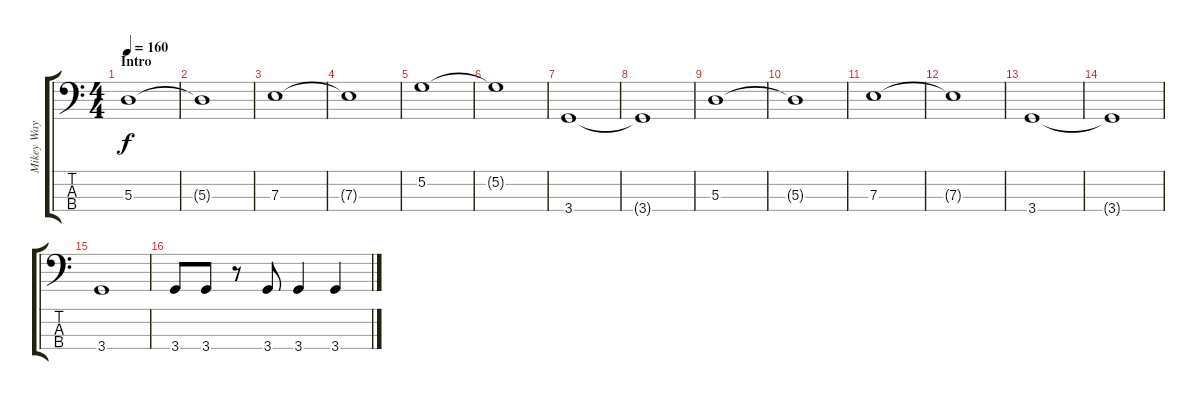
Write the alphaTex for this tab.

\track ("Mikey Way" "Mikey Way") {instrument electricbasspick}
\staff {score tabs}
\tuning (G2 D2 A1 E1) {hide}
\ts (4 4)
\section ("" "Intro")
\tempo 160
\clef f4
\ks c
5.3.1{dy f instrument electricbasspick} |
5.3{t}.1 |
7.3.1 |
7.3{t}.1 |
5.2.1 |
5.2{t}.1 |
3.4.1 |
3.4{t}.1 |
5.3.1 |
5.3{t}.1 |
7.3.1 |
7.3{t}.1 |
3.4.1 |
3.4{t}.1 |
3.4.1 |
3.4.8 3.4.8 r.8 3.4.8 3.4.4 3.4.4
